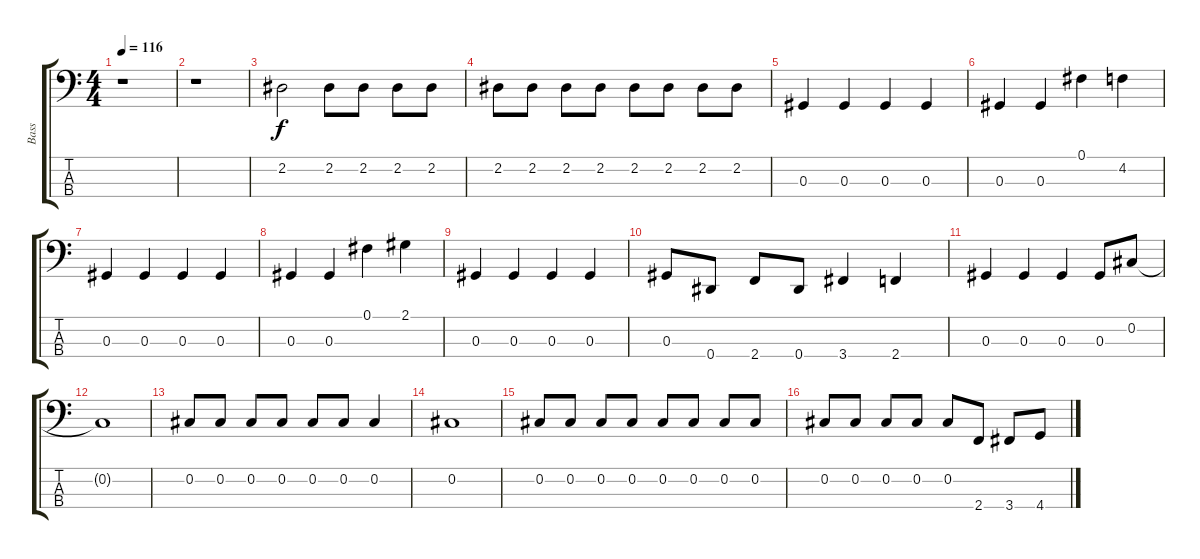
\track ("Bass" "Bass") {instrument electricbassfinger}
\staff {score tabs}
\tuning (Gb2 Db2 Ab1 Eb1) {hide}
\ts (4 4)
\tempo 116
\clef f4
\ks c
r.1{dy f} |
r.1 |
2.2.2 2.2.8 2.2.8 2.2.8 2.2.8 |
2.2.8 2.2.8 2.2.8 2.2.8 2.2.8 2.2.8 2.2.8 2.2.8 |
0.3.4 0.3.4 0.3.4 0.3.4 |
0.3.4 0.3.4 0.1.4 4.2.4 |
0.3.4 0.3.4 0.3.4 0.3.4 |
0.3.4 0.3.4 0.1.4 2.1.4 |
0.3.4 0.3.4 0.3.4 0.3.4 |
0.3.8 0.4.8 2.4.8 0.4.8 3.4.4 2.4.4 |
0.3.4 0.3.4 0.3.4 0.3.8 0.2.8 |
0.2{t}.1 |
0.2.8 0.2.8 0.2.8 0.2.8 0.2.8 0.2.8 0.2.4 |
0.2.1 |
0.2.8 0.2.8 0.2.8 0.2.8 0.2.8 0.2.8 0.2.8 0.2.8 |
0.2.8 0.2.8 0.2.8 0.2.8 0.2.8 2.4.8 3.4.8 4.4.8
